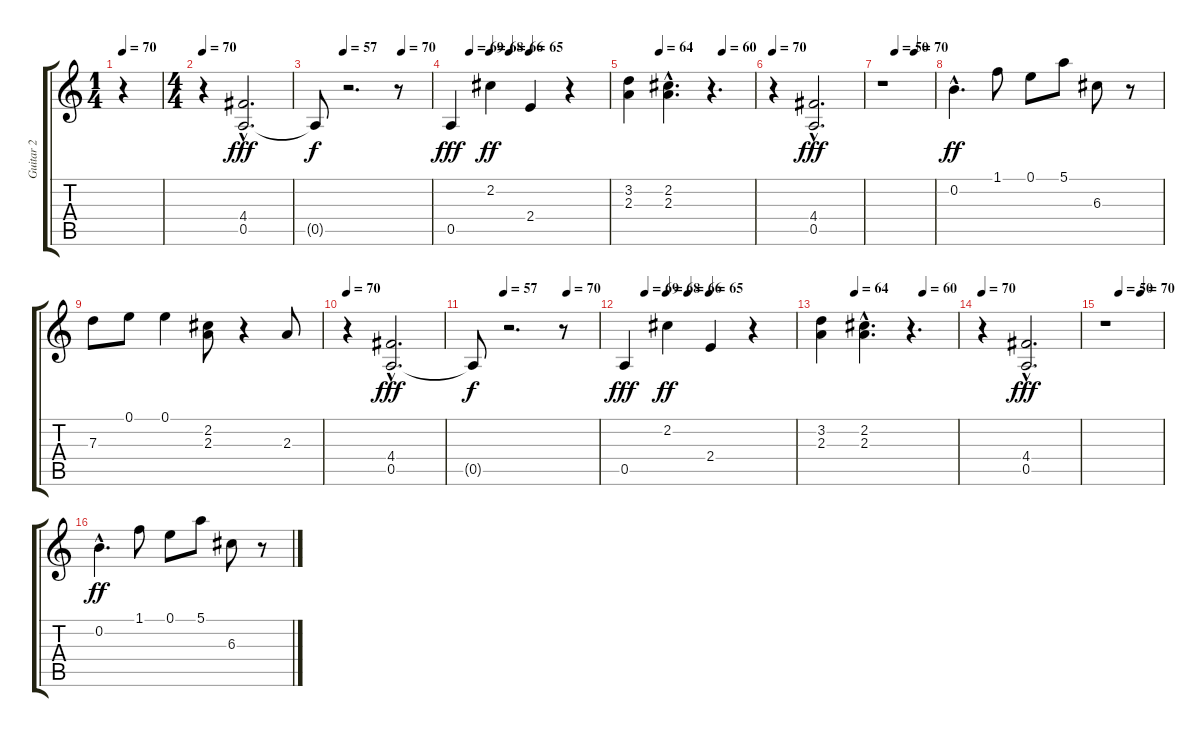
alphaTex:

\track ("Guitar 2" "Guitar 2") {instrument acousticguitarnylon}
\staff {score tabs}
\tuning (E4 B3 G3 D3 A2 E2) {hide}
\ts (1 4)
\tempo 70
\clef g2
\ks c
r.4{dy fff instrument acousticguitarnylon} |
\ts (4 4)
\tempo 70
r.4 (4.4{hac} 0.5{hac}).2{d} |
\tempo (57 0.25)
\tempo (70 0.75)
0.5{t}.8{dy f} r.2{d} r.8 |
\tempo (69 0.125)
\tempo (68 0.25)
\tempo (66 0.375)
\tempo (65 0.5)
0.5.4{dy fff} 2.2.4{dy ff} 2.4.4 r.4 |
\tempo (64 0.25)
\tempo (60 0.75)
(3.2 2.3).4 (2.2{hac} 2.3{hac}).4{d} r.4{d} |
\tempo 70
r.4 (4.4{hac} 0.5{hac}).2{d dy fff} |
\tempo (50 0.25)
\tempo (70 0.625)
r.1 |
0.2{hac}.4{d dy ff} 1.1.8 0.1.8 5.1.8 6.3.8 r.8 |
7.3.8 0.1.8 0.1.4 (2.2 2.3).8 r.4 2.3.8 |
\tempo 70
r.4 (4.4{hac} 0.5{hac}).2{d dy fff} |
\tempo (57 0.25)
\tempo (70 0.75)
0.5{t}.8{dy f} r.2{d} r.8 |
\tempo (69 0.125)
\tempo (68 0.25)
\tempo (66 0.375)
\tempo (65 0.5)
0.5.4{dy fff} 2.2.4{dy ff} 2.4.4 r.4 |
\tempo (64 0.25)
\tempo (60 0.75)
(3.2 2.3).4 (2.2{hac} 2.3{hac}).4{d} r.4{d} |
\tempo 70
r.4 (4.4{hac} 0.5{hac}).2{d dy fff} |
\tempo (50 0.25)
\tempo (70 0.625)
r.1 |
0.2{hac}.4{d dy ff} 1.1.8 0.1.8 5.1.8 6.3.8 r.8
